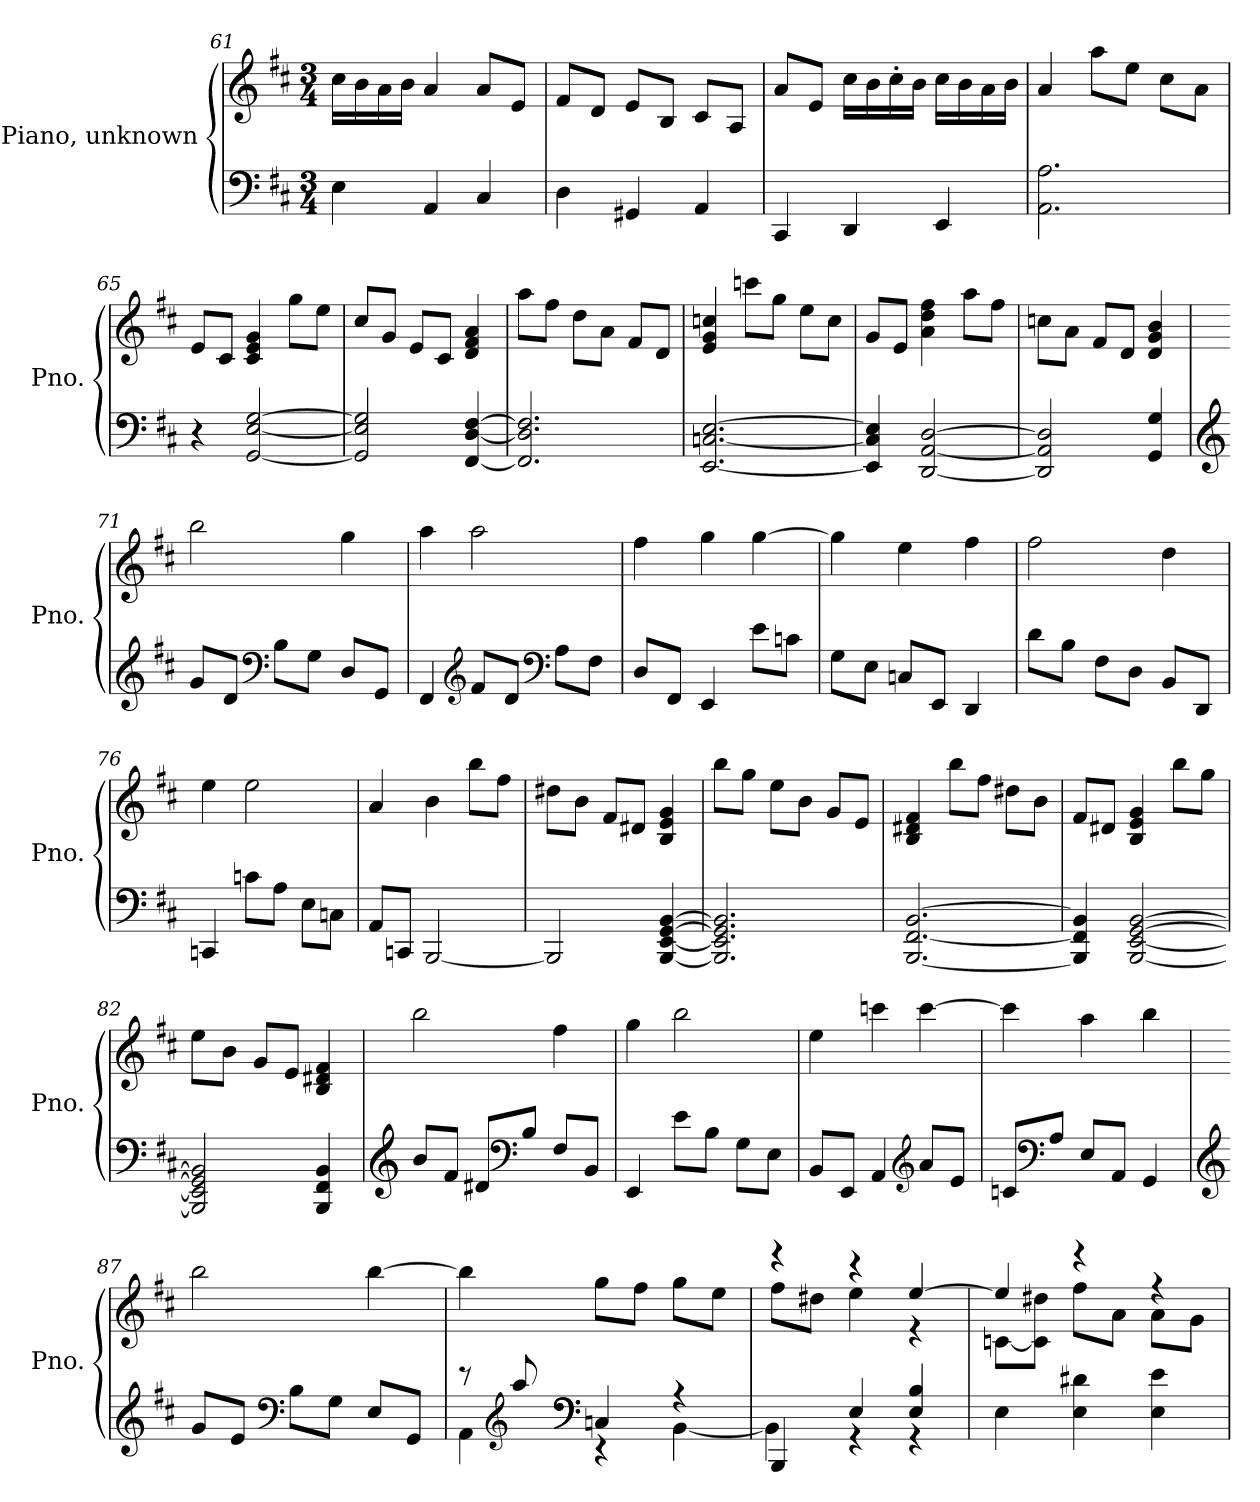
**kern	**kern
*part1	*part1
*staff2	*staff1
*I"Piano, unknown	*
*I'Pno.	*
*clefF4	*clefG2
*k[f#c#]	*k[f#c#]
*M3/4	*M3/4
=61	=61
4E\	16cc#\LL
.	16b\
.	16a\
.	16b\JJ
4AA/	4a/
4C#/	8a/L
.	8e/J
=62	=62
4D\	8f#/L
.	8d/J
4GG#X/	8e/L
.	8B/J
4AA/	8c#/L
.	8A/J
!!LO:PB:g=z
=63	=63
4CC#/	8a/L
.	8e/J
4DD/	16cc#\LL
.	16b\
.	16cc#'\
.	16b\JJ
4EE/	16cc#\LL
.	16b\
.	16a\
.	16b\JJ
=64	=64
2.AA\ 2.A\	4a/
.	8aa\L
.	8ee\J
.	8cc#\L
.	8a\J
=65	=65
4r	8e/L
.	8c#/J
[2GG/ [2E/ [2G/	4c#/ 4e/ 4g/
.	8gg\L
.	8ee\J
=66	=66
2GG/] 2E/] 2G/]	8cc#/L
.	8g/J
.	8e/L
.	8c#/J
[4FF#/ [4D/ [4F#/	4d/ 4f#/ 4a/
=67	=67
2.FF#/] 2.D/] 2.F#/]	8aa\L
.	8ff#\J
.	8dd\L
.	8a\J
.	8f#/L
.	8d/J
=68	=68
[2.EE/ [2.Cn/ [2.E/	4e/ 4g/ 4ccn/
.	8cccn\L
.	8gg\J
.	8ee\L
.	8cc\J
!!LO:LB:g=z
=69	=69
4EE/] 4C/] 4E/]	8g/L
.	8e/J
[2DD/ [2AA/ [2D/	4a\ 4dd\ 4ff#\
.	8aa\L
.	8ff#\J
=70	=70
2DD/] 2AA/] 2D/]	8ccn\L
.	8a\J
.	8f#/L
.	8d/J
4GG/ 4G/	4d/ 4g/ 4b/
=71	=71
*clefG2	*
8g/L	2bb\
8d/J	.
*clefF4	*
8B\L	.
8G\J	.
8D/L	4gg\
8GG/J	.
=72	=72
4FF#/	4aa\
*clefG2	*
8f#/L	2aa\
8d/J	.
*clefF4	*
8A\L	.
8F#\J	.
=73	=73
8D/L	4ff#\
8FF#/J	.
4EE/	4gg\
8e\L	[4gg\
8cn\J	.
=74	=74
8G\L	4gg\]
8E\J	.
8Cn/L	4ee\
8EE/J	.
4DD/	4ff#\
!!LO:LB:g=z
=75	=75
8d\L	2ff#\
8B\J	.
8F#\L	.
8D\J	.
8BB/L	4dd\
8DD/J	.
=76	=76
4CCn/	4ee\
8cn\L	2ee\
8A\J	.
8E\L	.
8Cn\J	.
=77	=77
8AA/L	4a/
8CCn/J	.
[2BBB/	4b\
.	8bb\L
.	8ff#\J
=78	=78
2BBB/]	8dd#X\L
.	8b\J
.	8f#/L
.	8d#X/J
[4BBB/ [4EE/ [4GG/ [4BB/	4B/ 4e/ 4g/
=79	=79
2.BBB/] 2.EE/] 2.GG/] 2.BB/]	8bb\L
.	8gg\J
.	8ee\L
.	8b\J
.	8g/L
.	8e/J
=80	=80
[2.BBB/ [2.FF#/ [2.BB/	4B/ 4d#X/ 4f#/
.	8bb\L
.	8ff#\J
.	8dd#X\L
.	8b\J
!!LO:LB:g=z
=81	=81
4BBB/] 4FF#/] 4BB/]	8f#/L
.	8d#X/J
[2BBB/ [2EE/ [2GG/ [2BB/	4B/ 4e/ 4g/
.	8bb\L
.	8gg\J
=82	=82
2BBB/] 2EE/] 2GG/] 2BB/]	8ee\L
.	8b\J
.	8g/L
.	8e/J
4BBB/ 4FF#/ 4BB/	4B/ 4d#X/ 4f#/
=83	=83
*clefG2	*
8b/L	2bb\
8f#/J	.
8d#X/L	.
*clefF4	*
8B/J	.
8F#/L	4ff#\
8BB/J	.
=84	=84
4EE/	4gg\
8e\L	2bb\
8B\J	.
8G\L	.
8E\J	.
=85	=85
8BB/L	4ee\
8EE/J	.
4AA/	4cccn\
*clefG2	*
8a/L	[4ccc\
8e/J	.
!!LO:LB:g=z
=86	=86
8cn/L	4ccc\]
*clefF4	*
8A/J	.
8E/L	4aa\
8AA/J	.
4GG/	4bb\
=87	=87
*clefG2	*
8g/L	2bb\
8e/J	.
*clefF4	*
8B\L	.
8G\J	.
8E/L	[4bb\
8GG/J	.
=88	=88
*^	*
8r	4AA\	4bb\]
*clefG2	*	*
8aa/	.	.
*clefF4	*	*
4Cn/	4r	8gg\L
.	.	8ff#\J
4r	[4BB\	8gg\L
.	.	8ee\J
=89	=89	=89
*	*	*^
4BBB/	4BB\]	4r	8ff#\L
.	.	.	8dd#X\J
4E/	4r	4r	4ee\
4E/ 4B/	4r	[4ee/	4r
*v	*v	*	*
=90	=90	=90
4E\	4ee/]	[8cn\L
.	.	8c\] 8dd#X\J
4E\ 4d#X\	4r	8ff#\L
.	.	8a\J
4E\ 4e\	4r	8a\L
.	.	8g\J
*	*v	*v
=	=
*-	*-
